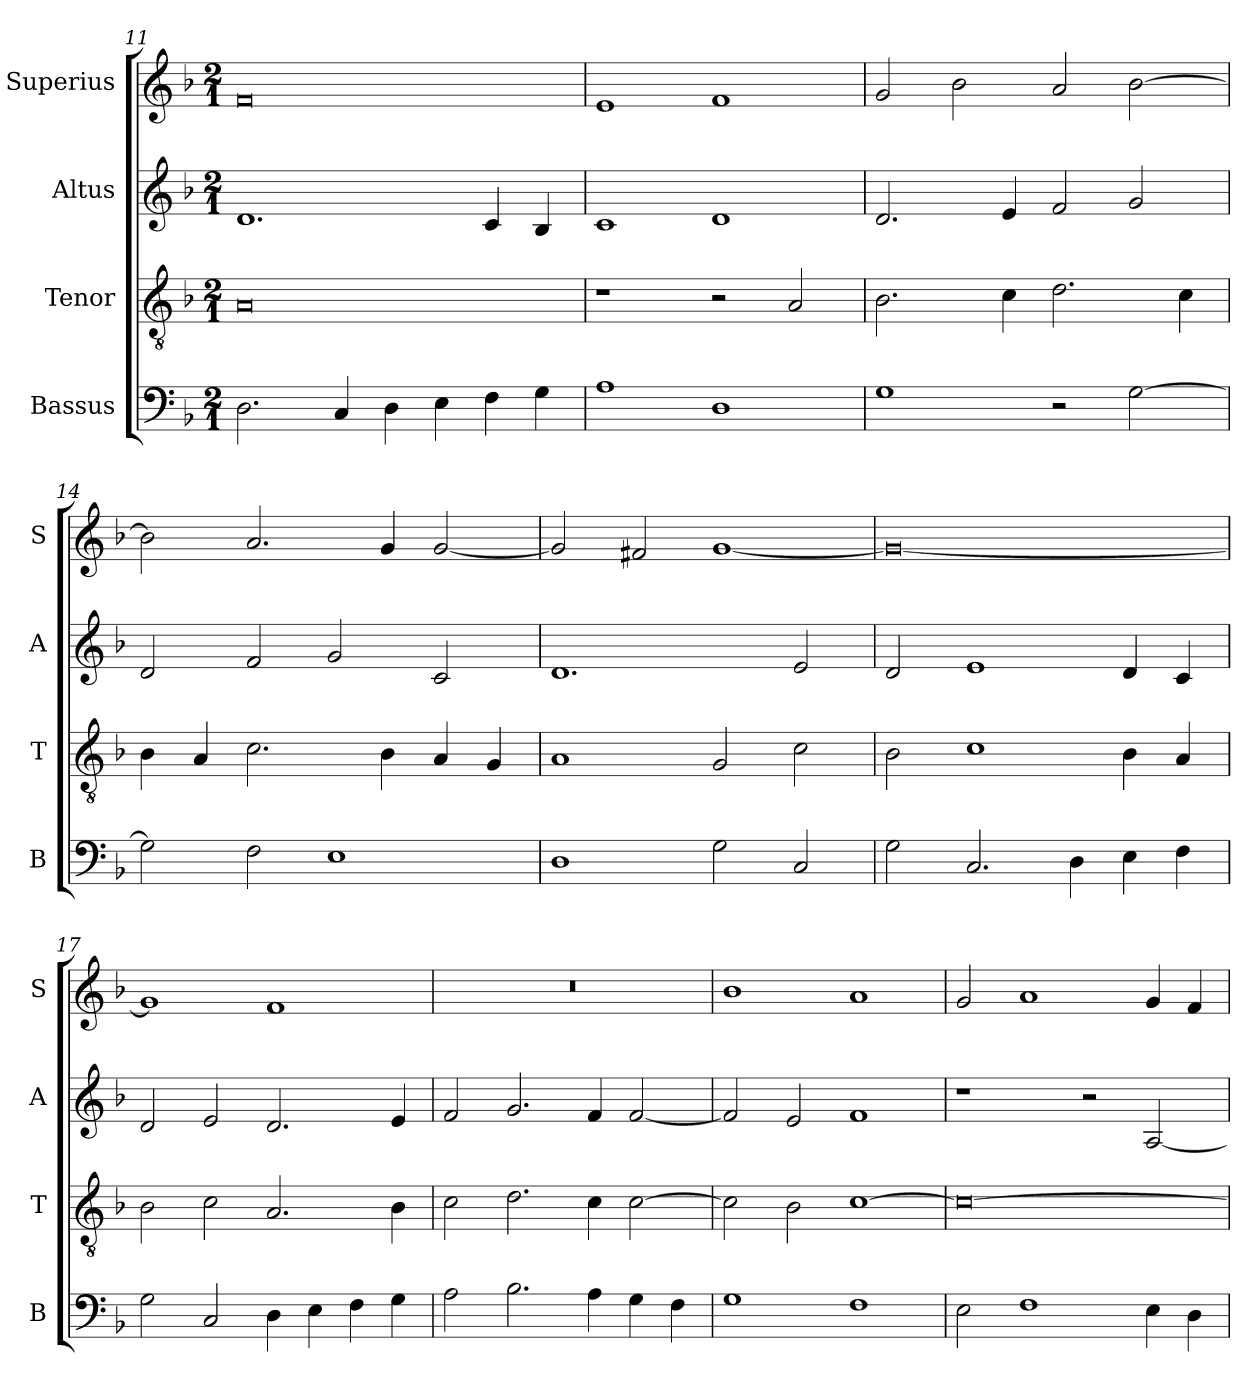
**kern	**kern	**kern	**kern
*part4	*part3	*part2	*part1
*staff4	*staff3	*staff2	*staff1
*I"Bassus	*I"Tenor	*I"Altus	*I"Superius
*I'B	*I'T	*I'A	*I'S
*clefF4	*clefGv2	*clefG2	*clefG2
*k[b-]	*k[b-]	*k[b-]	*k[b-]
*F:	*F:	*F:	*F:
*M2/1	*M2/1	*M2/1	*M2/1
=11	=11	=11	=11
2.D	0A	1.d	0f
4C	.	.	.
4D	.	.	.
4E	.	.	.
4F	.	4c	.
4G	.	4B-	.
=12	=12	=12	=12
1A	1r	1c	1e
1D	2r	1d	1f
.	2A	.	.
=13	=13	=13	=13
1G	2.B-	2.d	2g
.	.	.	2b-
.	4c	4e	.
2r	2.d	2f	2a
[2G	.	2g	[2b-
.	4c	.	.
=14	=14	=14	=14
2G]	4B-	2d	2b-]
.	4A	.	.
2F	2.c	2f	2.a
1E	.	2g	.
.	4B-	.	4g
.	4A	2c	[2g
.	4G	.	.
=15	=15	=15	=15
1D	1A	1.d	2g]
.	.	.	2f#X
2G	2G	.	[1g
2C	2c	2e	.
=16	=16	=16	=16
2G	2B-	2d	0g_
2.C	1c	1e	.
4D	.	.	.
4E	4B-	4d	.
4F	4A	4c	.
=17	=17	=17	=17
2G	2B-	2d	1g]
2C	2c	2e	.
4D	2.A	2.d	1f
4E	.	.	.
4F	.	.	.
4G	4B-	4e	.
=18	=18	=18	=18
2A	2c	2f	0r
2.B-	2.d	2.g	.
4A	4c	4f	.
4G	[2c	[2f	.
4F	.	.	.
=19	=19	=19	=19
1G	2c]	2f]	1b-
.	2B-	2e	.
1F	[1c	1f	1a
=20	=20	=20	=20
2E	0c_	1r	2g
1F	.	.	1a
.	.	2r	.
4E	.	[2A	4g
4D	.	.	4f
=	=	=	=
*-	*-	*-	*-
